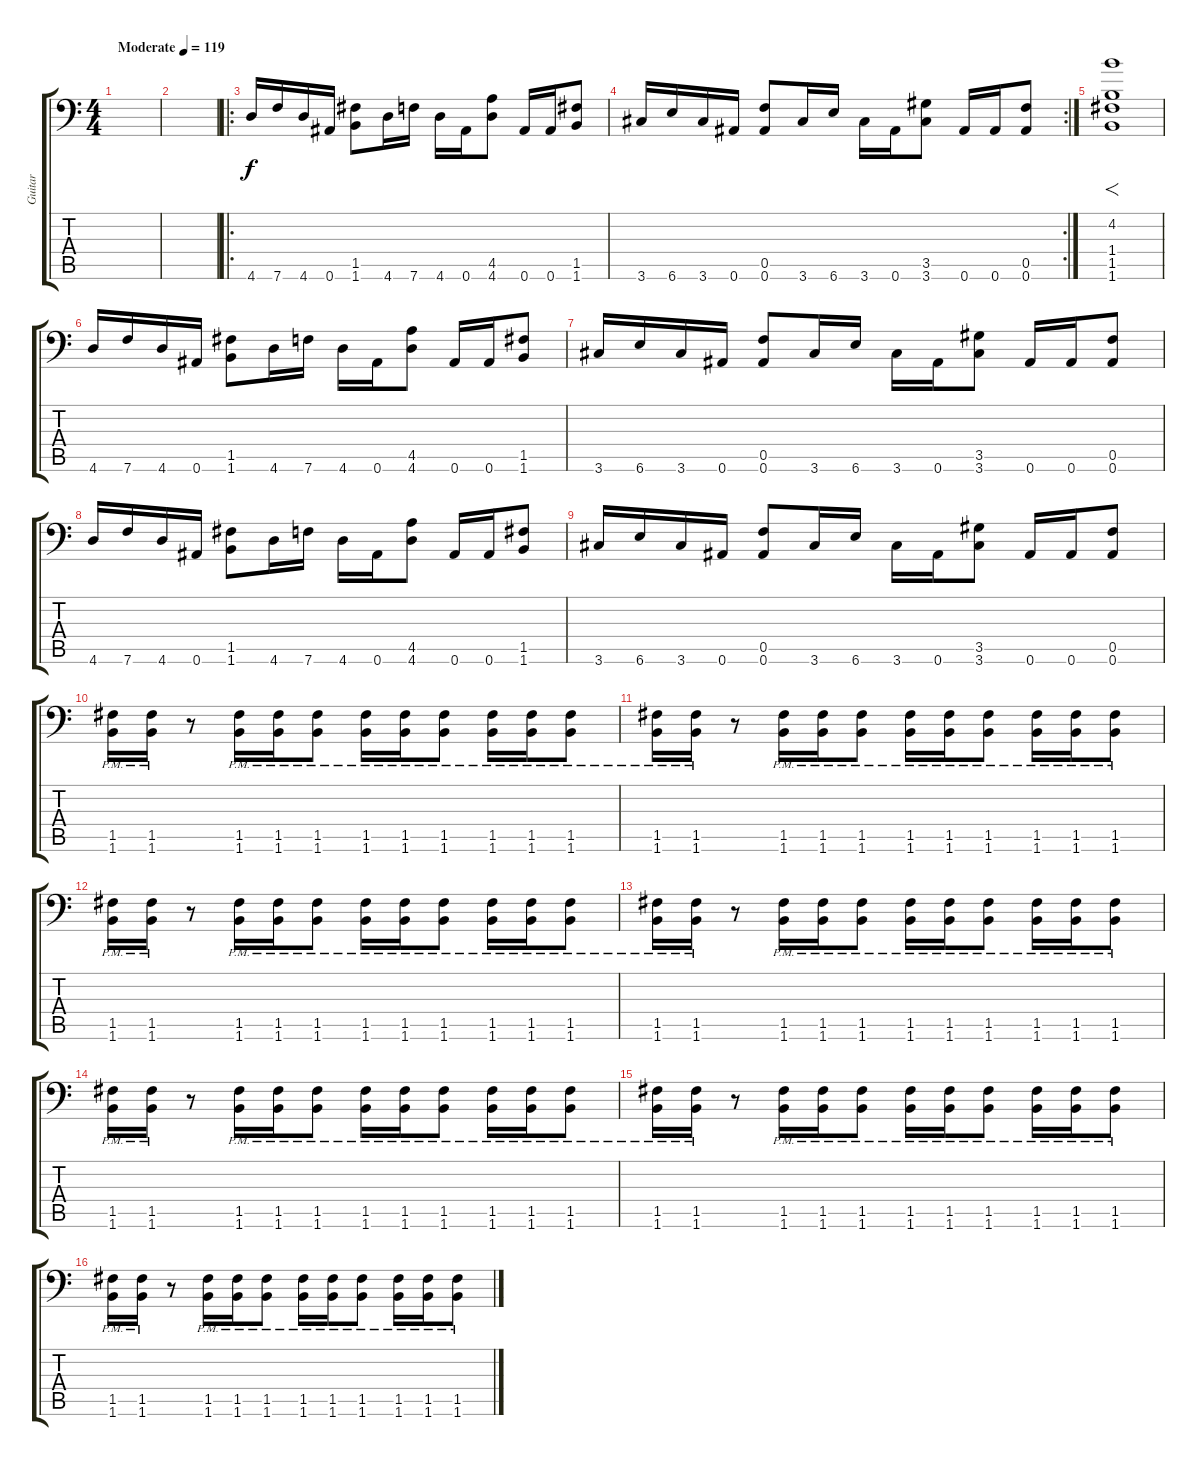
\track ("Guitar" "Guitar") {instrument distortionguitar}
\staff {score tabs}
\tuning (C4 G3 Eb3 Bb2 F2 Bb1) {hide}
\ts (4 4)
\tempo (119 "Moderate")
\clef f4
\ks c
|
|
\ro
4.6.16 7.6.16 4.6.16 0.6.16 (1.5 1.6).8 4.6.16 7.6.16 4.6.16 0.6.16 (4.5 4.6).8 0.6.16 0.6.16 (1.5 1.6).8 |
\rc 2
3.6.16 6.6.16 3.6.16 0.6.16 (0.5 0.6).8 3.6.16 6.6.16 3.6.16 0.6.16 (3.5 3.6).8 0.6.16 0.6.16 (0.5 0.6).8 |
(4.2 1.4 1.5 1.6).1{f} |
4.6.16{dy f} 7.6.16 4.6.16 0.6.16 (1.5 1.6).8 4.6.16 7.6.16 4.6.16 0.6.16 (4.5 4.6).8 0.6.16 0.6.16 (1.5 1.6).8 |
3.6.16 6.6.16 3.6.16 0.6.16 (0.5 0.6).8 3.6.16 6.6.16 3.6.16 0.6.16 (3.5 3.6).8 0.6.16 0.6.16 (0.5 0.6).8 |
4.6.16 7.6.16 4.6.16 0.6.16 (1.5 1.6).8 4.6.16 7.6.16 4.6.16 0.6.16 (4.5 4.6).8 0.6.16 0.6.16 (1.5 1.6).8 |
3.6.16 6.6.16 3.6.16 0.6.16 (0.5 0.6).8 3.6.16 6.6.16 3.6.16 0.6.16 (3.5 3.6).8 0.6.16 0.6.16 (0.5 0.6).8 |
(1.5{pm} 1.6{pm}).16 (1.5{pm} 1.6{pm}).16 r.8 (1.5{pm} 1.6{pm}).16 (1.5{pm} 1.6{pm}).16 (1.5{pm} 1.6{pm}).8 (1.5{pm} 1.6{pm}).16 (1.5{pm} 1.6{pm}).16 (1.5{pm} 1.6{pm}).8 (1.5{pm} 1.6{pm}).16 (1.5{pm} 1.6{pm}).16 (1.5{pm} 1.6{pm}).8 |
(1.5{pm} 1.6{pm}).16 (1.5{pm} 1.6{pm}).16 r.8 (1.5{pm} 1.6{pm}).16 (1.5{pm} 1.6{pm}).16 (1.5{pm} 1.6{pm}).8 (1.5{pm} 1.6{pm}).16 (1.5{pm} 1.6{pm}).16 (1.5{pm} 1.6{pm}).8 (1.5{pm} 1.6{pm}).16 (1.5{pm} 1.6{pm}).16 (1.5{pm} 1.6{pm}).8 |
(1.5{pm} 1.6{pm}).16 (1.5{pm} 1.6{pm}).16 r.8 (1.5{pm} 1.6{pm}).16 (1.5{pm} 1.6{pm}).16 (1.5{pm} 1.6{pm}).8 (1.5{pm} 1.6{pm}).16 (1.5{pm} 1.6{pm}).16 (1.5{pm} 1.6{pm}).8 (1.5{pm} 1.6{pm}).16 (1.5{pm} 1.6{pm}).16 (1.5{pm} 1.6{pm}).8 |
(1.5{pm} 1.6{pm}).16 (1.5{pm} 1.6{pm}).16 r.8 (1.5{pm} 1.6{pm}).16 (1.5{pm} 1.6{pm}).16 (1.5{pm} 1.6{pm}).8 (1.5{pm} 1.6{pm}).16 (1.5{pm} 1.6{pm}).16 (1.5{pm} 1.6{pm}).8 (1.5{pm} 1.6{pm}).16 (1.5{pm} 1.6{pm}).16 (1.5{pm} 1.6{pm}).8 |
(1.5{pm} 1.6{pm}).16 (1.5{pm} 1.6{pm}).16 r.8 (1.5{pm} 1.6{pm}).16 (1.5{pm} 1.6{pm}).16 (1.5{pm} 1.6{pm}).8 (1.5{pm} 1.6{pm}).16 (1.5{pm} 1.6{pm}).16 (1.5{pm} 1.6{pm}).8 (1.5{pm} 1.6{pm}).16 (1.5{pm} 1.6{pm}).16 (1.5{pm} 1.6{pm}).8 |
(1.5{pm} 1.6{pm}).16 (1.5{pm} 1.6{pm}).16 r.8 (1.5{pm} 1.6{pm}).16 (1.5{pm} 1.6{pm}).16 (1.5{pm} 1.6{pm}).8 (1.5{pm} 1.6{pm}).16 (1.5{pm} 1.6{pm}).16 (1.5{pm} 1.6{pm}).8 (1.5{pm} 1.6{pm}).16 (1.5{pm} 1.6{pm}).16 (1.5{pm} 1.6{pm}).8 |
(1.5{pm} 1.6{pm}).16 (1.5{pm} 1.6{pm}).16 r.8 (1.5{pm} 1.6{pm}).16 (1.5{pm} 1.6{pm}).16 (1.5{pm} 1.6{pm}).8 (1.5{pm} 1.6{pm}).16 (1.5{pm} 1.6{pm}).16 (1.5{pm} 1.6{pm}).8 (1.5{pm} 1.6{pm}).16 (1.5{pm} 1.6{pm}).16 (1.5{pm} 1.6{pm}).8
